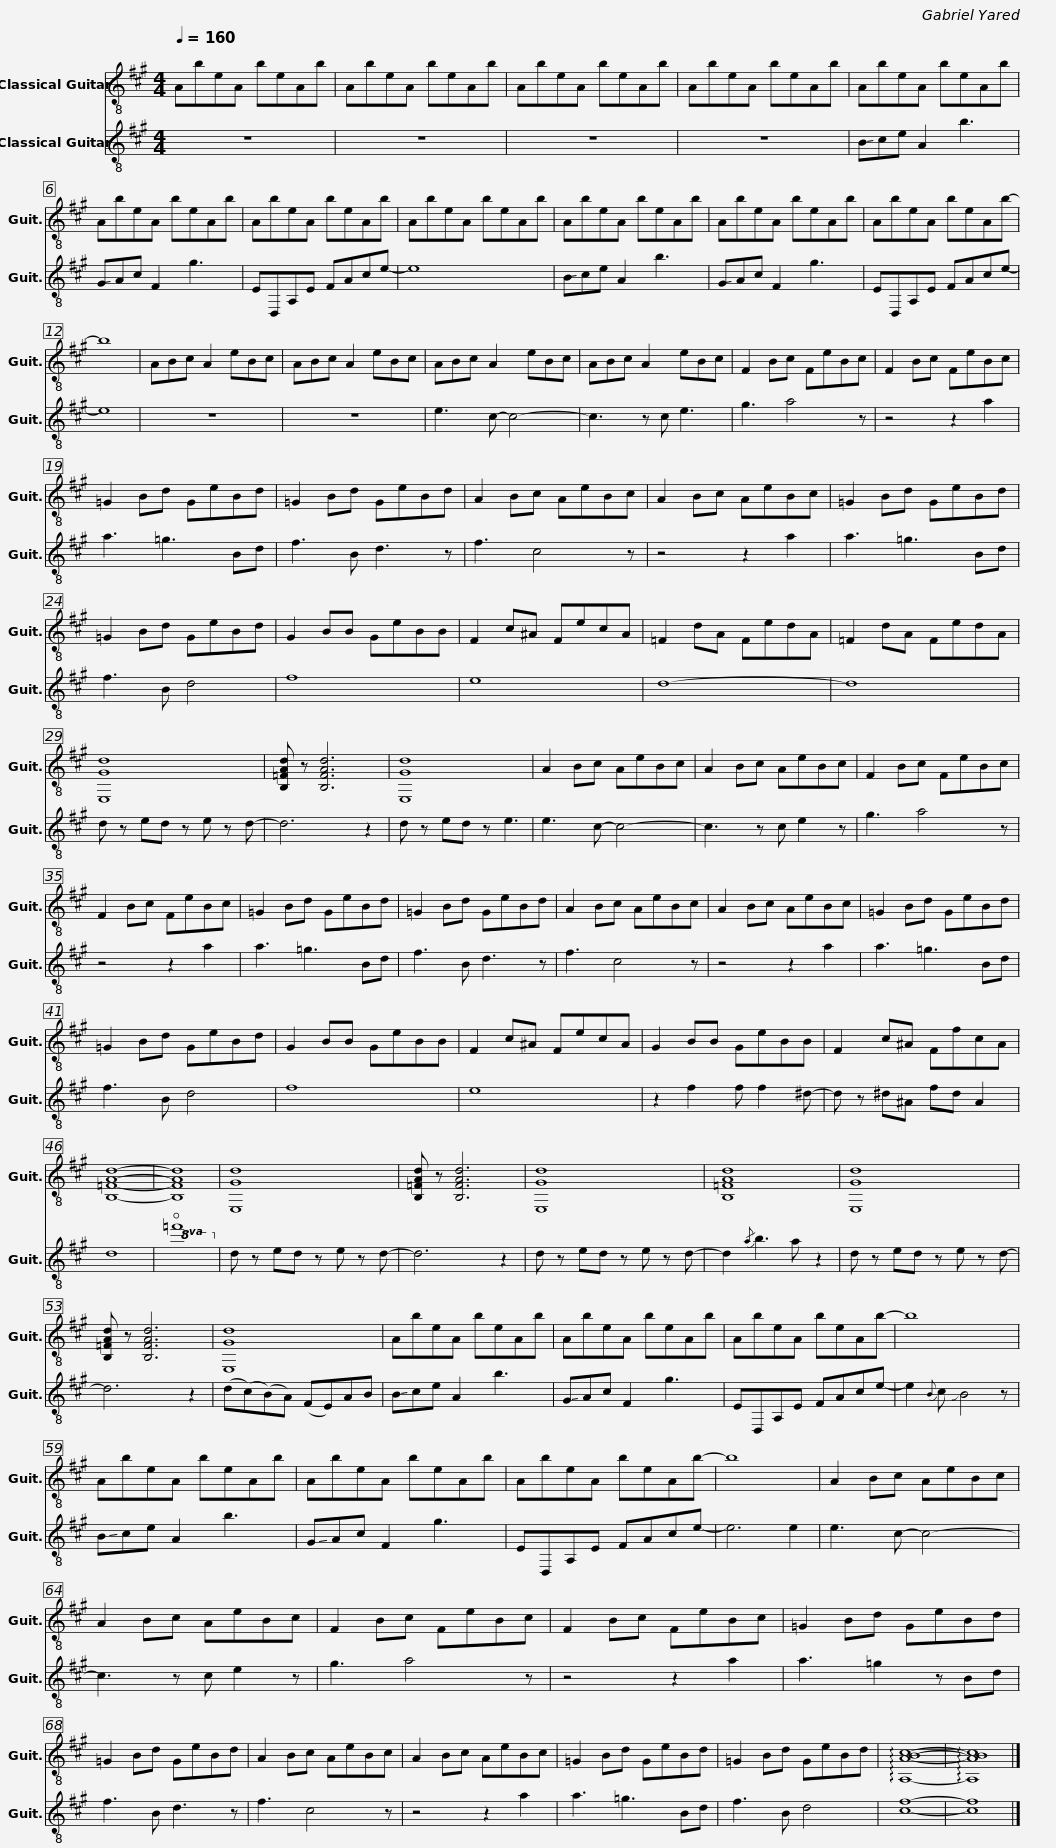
X:1
%%score 1 2
L:1/8
Q:1/4=160
M:4/4
I:linebreak $
K:A
V:1 treble-8
V:2 treble-8
V:1
 AbeA beAb | AbeA beAb | AbeA beAb | AbeA beAb |$ AbeA beAb | %5
 AbeA beAb | AbeA beAb | AbeA beAb | AbeA beAb |$ AbeA beAb | %10
 AbeA beAb- | b8 | ABc A2 eBc | ABc A2 eBc | ABc A2 eBc |$ %15
 ABc A2 eBc | F2 Bc FeBc | F2 Bc FeBc | =G2 Bd GeBd | =G2 Bd GeBd | %20
 A2 Bc AeBc |$ A2 Bc AeBc | =G2 Bd GeBd | =G2 Bd GeBd | G2 BB GeBB | %25
 F2 c^A FecA | =F2 dA FedA |$ =F2 dA FedA | [E,Gd]8 | [B,=FAd] z [B,FAd]6 | %30
 [E,Gd]8 | A2 Bc AeBc | A2 Bc AeBc |$ F2 Bc FeBc | F2 Bc FeBc | %35
 =G2 Bd GeBd | =G2 Bd GeBd | A2 Bc AeBc | A2 Bc AeBc |$ =G2 Bd GeBd | %40
 =G2 Bd GeBd | G2 BB GeBB | F2 c^A FecA | G2 BB GeBB |$ F2 c^A FfcA | %45
 [B,=FAd]8- | [B,FAd]8 | [E,Gd]8 | [B,=FAd] z [B,FAd]6 | [E,Gd]8 | %50
 [B,=FAd]8 |$ [E,Gd]8 | [B,=FAd] z [B,FAd]6 | [E,Gd]8 | AbeA beAb | %55
 AbeA beAb |$ AbeA beAb- | b8 | AbeA beAb | AbeA beAb | %60
 AbeA beAb- |$ b8 | A2 Bc AeBc | A2 Bc AeBc | F2 Bc FeBc | %65
 F2 Bc FeBc | =G2 Bd GeBd |$ =G2 Bd GeBd | A2 Bc AeBc | A2 Bc AeBc | %70
 =G2 Bd GeBd | =G2 Bd GeBd | !arpeggio![A,ABc]8- |$ !arpeggio![A,ABc]8 |] %74
V:2
 z8 | z8 | z8 | z8 |$ !-(!B!-)!ce A2 b3 | %5
 !-(!G!-)!Ac F2 g3 | ED,A,E FAce- | e8 | !-(!B!-)!ce A2 b3 |$ !-(!G!-)!Ac F2 g3 | %10
 ED,A,E FAce- | e8 | z8 | z8 | e3 c- c4- |$ %15
 c3 z c e3 | g3 a4 z | z4 z2 a2 | a3 =g3 Bd | f3 B d3 z | %20
 f3 c4 z |$ z4 z2 a2 | a3 =g3 Bd | f3 B d4 | f8 | %25
 e8 | d8- |$ d8 | d z ed z e z d- | d6 z2 | %30
 d z ed z e3 | e3 c- c4- | c3 z c e2 z |$ g3 a4 z | z4 z2 a2 | %35
 a3 =g3 Bd | f3 B d3 z | f3 c4 z | z4 z2 a2 |$ a3 =g3 Bd | %40
 f3 B d4 | f8 | e8 | z2 f2 f f2 ^d- |$ d z ^d^A fd A2 | %45
 d8 |!8va(! !open!=f'8!8va)! | d z ed z e z d- | d6 z2 | d z ed z e z d- | %50
 d2{/a} b3 a z2 |$ d z ed z e z d- | d6 z2 | (d(c)(B)A) (FE)AB | !-(!B!-)!ce A2 b3 | %55
 !-(!G!-)!Ac F2 g3 |$ ED,A,E FAce- | e2{B} c !slide!B4 z | !-(!B!-)!ce A2 b3 | !-(!G!-)!Ac F2 g3 | %60
 ED,A,E FAce- |$ e6 e2 | e3 c- c4- | c3 z c e2 z | g3 a4 z | %65
 z4 z2 a2 | a3 =g2 z Bd |$ f3 B d3 z | f3 c4 z | z4 z2 a2 | %70
 a3 =g3 Bd | f3 B d4 | [cf]8- |$ [cf]8 |] %74
